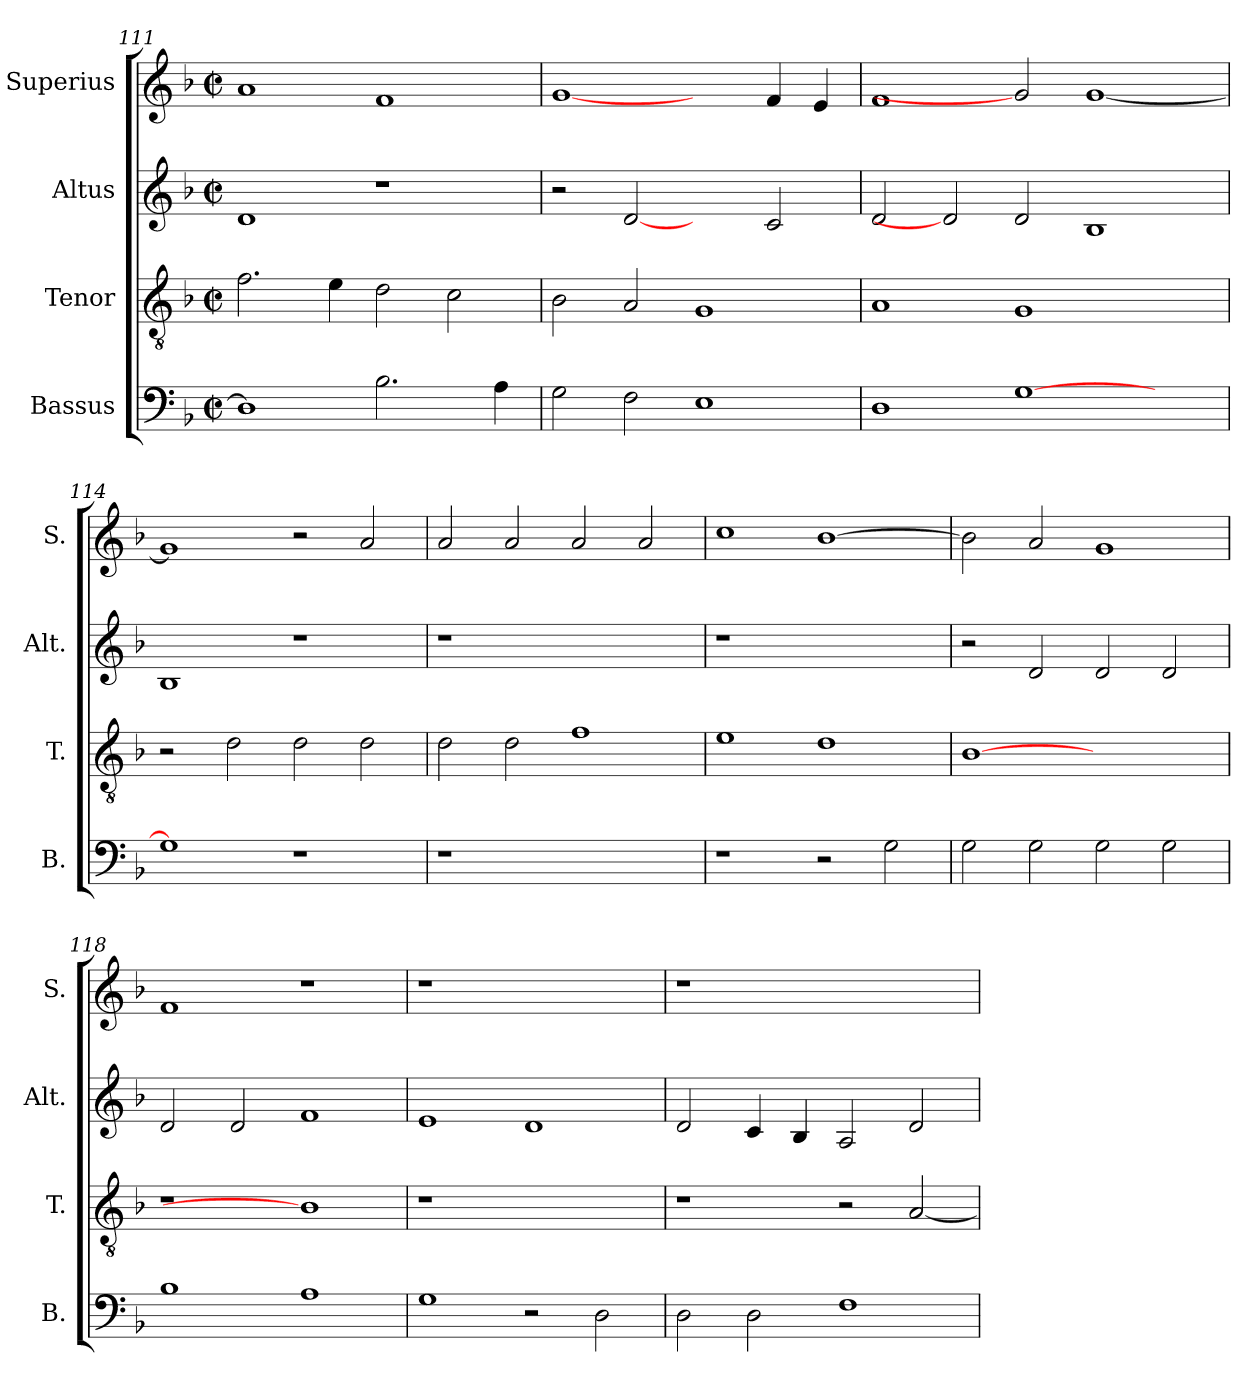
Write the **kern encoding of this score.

**kern	**kern	**kern	**kern
*part4	*part3	*part2	*part1
*staff4	*staff3	*staff2	*staff1
*I"Bassus	*I"Tenor	*I"Altus	*I"Superius
*I'B.	*I'T.	*I'Alt.	*I'S.
*clefF4	*clefGv2	*clefG2	*clefG2
*	*ITrd7c12	*	*
*k[b-]	*k[b-]	*k[b-]	*k[b-]
*F:	*F:	*F:	*F:
*M2/2	*M2/2	*M2/2	*M2/2
*met(c|)	*met(c|)	*met(c|)	*met(c|)
=111	=111	=111	=111
1Di]	2.Fi\	1di	1ai
.	4Ei\	.	.
2.B-i\	2Di\	1r	1fi
.	2Ci\	.	.
4Ai\	.	.	.
=112	=112	=112	=112
2Gi\	2BB-i\	2r	[1gi
2Fi\	2AAi/	[2di	.
1Ei	1GGi	2ryy	2ryy
.	.	2ci/	4fi/
.	.	.	4ei/
!!LO:PB:g=z
=113	=113	=113	=113
1Di	1AAi	2di/	1fi
.	.	2di]	.
[>1Gi	1GGi	2di/	2gi]
.	.	1B-i	[<1gi
2ryy	2ryy	.	.
=114	=114	=114	=114
1Gi]	2r	1B-i	1gi]
.	2Di\	.	.
1r	2Di\	1r	2r
.	2Di\	.	2ai/
=115	=115	=115	=115
!LO:N:vis=1	!	!LO:N:vis=1	!
1r	2Di\	1r	2ai/
.	2Di\	.	2ai/
1ryy	1Fi	1ryy	2ai/
.	.	.	2ai/
=116	=116	=116	=116
!	!	!LO:N:vis=1	!
1r	1Ei	1r	1cci
2r	1Di	1ryy	[>1b-i
2Gi\	.	.	.
=117	=117	=117	=117
2Gi\	[1BB-i	2r	2b-i\]
2Gi\	.	2di/	2ai/
2Gi\	1ryy	2di/	1gi
2Gi\	.	2di/	.
!!LO:LB:g=z
=118	=118	=118	=118
!	!LO:N:vis=1	!	!
1B-i	1r	2di/	1fi
.	.	2di/	.
1Ai	1BB-i]	1fi	1r
=119	=119	=119	=119
!	!LO:N:vis=1	!	!LO:N:vis=1
1Gi	1r	1ei	1r
2r	1ryy	1di	1ryy
2Di\	.	.	.
=120	=120	=120	=120
!	!	!	!LO:N:vis=1
2Di\	1r	2di/	1r
2Di\	.	4ci/	.
.	.	4B-i/	.
1Fi	2r	2Ai/	1ryy
.	[<2AAi/	2di/	.
=	=	=	=
*-	*-	*-	*-
